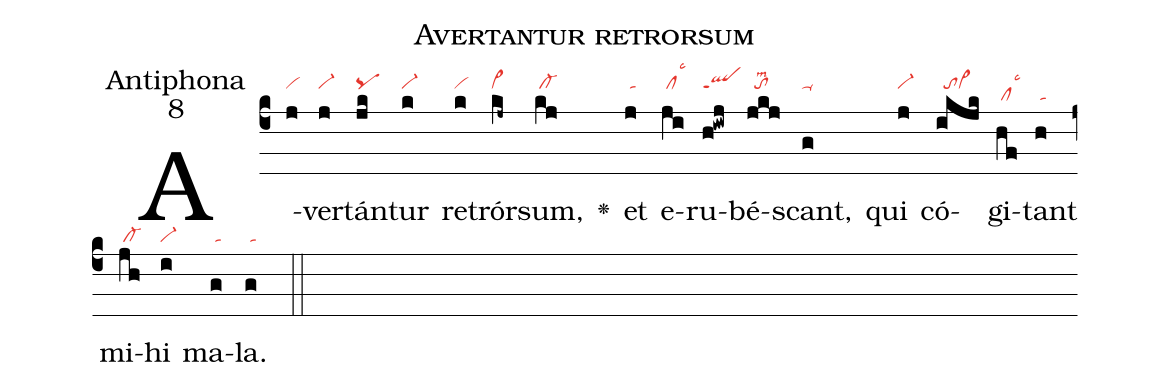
name:Avertantur retrorsum;
office-part:Antiphona;
mode:8;
nabc-lines: 1;
%%
(c4) A(j|vihj)ver(j|vi-hj)tán(jk|pqhj)tur(k|vi-hj) re(k|vihj)trór(kj~|cl~hj)sum,(kj|/cl-hj) <v>\greheightstar</v>()
et(j|/tahj) e(ji|/clhjlsc3)ru(h!iwj|qlhjppt1)bé(jkj|//tohjlsm2)scant,(g|ta-hj)
qui(j|vi-hj) có(ikjk|//tohjvi>hj)gi(hf|/cllsc3)tant(h|/ta) mi(jh|/cl-)hi(i|vi-) ma(g|/ta)la.(g////|/ta) (::)
